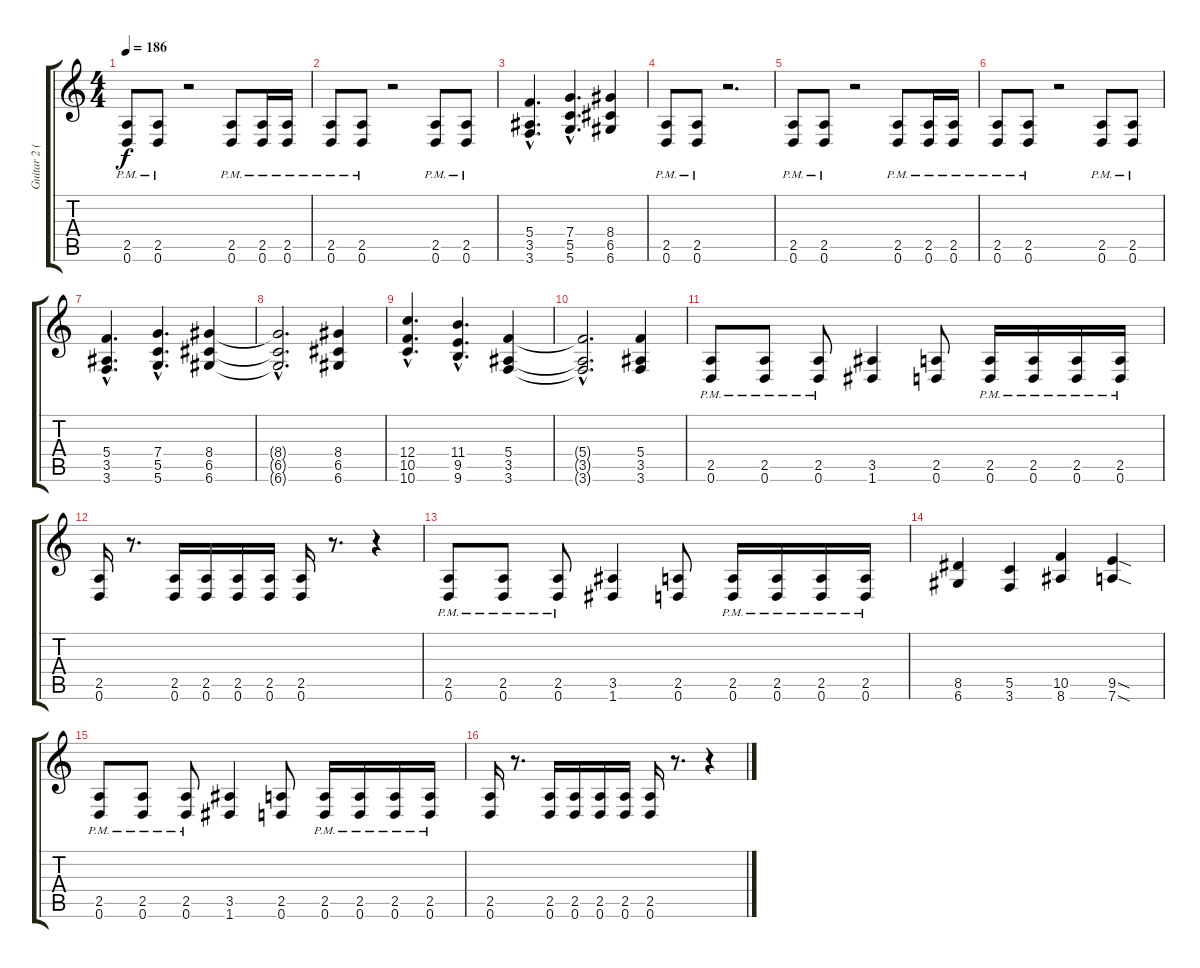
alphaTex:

\track ("Guitar 2 (Holmes)" "Guitar 2 (") {instrument distortionguitar}
\staff {score tabs}
\tuning (D4 A3 F3 C3 G2 D2) {hide}
\ts (4 4)
\tempo 186
\clef g2
\ks c
(2.5{pm} 0.6{pm}).8{dy f} (2.5{pm} 0.6{pm}).8 r.2 (2.5{pm} 0.6{pm}).8 (2.5{pm} 0.6{pm}).16 (2.5{pm} 0.6{pm}).16 |
(2.5{pm} 0.6{pm}).8 (2.5{pm} 0.6{pm}).8 r.2 (2.5{pm} 0.6{pm}).8 (2.5{pm} 0.6{pm}).8 |
(5.4{hac} 3.5{hac} 3.6{hac}).4{d} (7.4{hac} 5.5{hac} 5.6{hac}).4{d} (8.4 6.5 6.6).4 |
(2.5{pm} 0.6{pm}).8 (2.5{pm} 0.6{pm}).8 r.2{d} |
(2.5{pm} 0.6{pm}).8 (2.5{pm} 0.6{pm}).8 r.2 (2.5{pm} 0.6{pm}).8 (2.5{pm} 0.6{pm}).16 (2.5{pm} 0.6{pm}).16 |
(2.5{pm} 0.6{pm}).8 (2.5{pm} 0.6{pm}).8 r.2 (2.5{pm} 0.6{pm}).8 (2.5{pm} 0.6{pm}).8 |
(5.4{hac} 3.5{hac} 3.6{hac}).4{d} (7.4{hac} 5.5{hac} 5.6{hac}).4{d} (8.4 6.5 6.6).4 |
(8.4{hac t} 6.5{hac t} 6.6{hac t}).2{d} (8.4 6.5 6.6).4 |
(12.4{hac} 10.5{hac} 10.6{hac}).4{d} (11.4{hac} 9.5{hac} 9.6{hac}).4{d} (5.4 3.5 3.6).4 |
(5.4{hac t} 3.5{hac t} 3.6{hac t}).2{d} (5.4 3.5 3.6).4 |
(2.5{pm} 0.6{pm}).8 (2.5{pm} 0.6{pm}).8 (2.5{pm} 0.6{pm}).8 (3.5 1.6).4 (2.5 0.6).8 (2.5{pm} 0.6{pm}).16 (2.5{pm} 0.6{pm}).16 (2.5{pm} 0.6{pm}).16 (2.5{pm} 0.6{pm}).16 |
(2.5 0.6).16 r.8{d} (2.5 0.6).16 (2.5 0.6).16 (2.5 0.6).16 (2.5 0.6).16 (2.5 0.6).16 r.8{d} r.4 |
(2.5{pm} 0.6{pm}).8 (2.5{pm} 0.6{pm}).8 (2.5{pm} 0.6{pm}).8 (3.5 1.6).4 (2.5 0.6).8 (2.5{pm} 0.6{pm}).16 (2.5{pm} 0.6{pm}).16 (2.5{pm} 0.6{pm}).16 (2.5{pm} 0.6{pm}).16 |
(8.5 6.6).4 (5.5 3.6).4 (10.5 8.6).4 (9.5{sod} 7.6{sod}).4 |
(2.5{pm} 0.6{pm}).8 (2.5{pm} 0.6{pm}).8 (2.5{pm} 0.6{pm}).8 (3.5 1.6).4 (2.5 0.6).8 (2.5{pm} 0.6{pm}).16 (2.5{pm} 0.6{pm}).16 (2.5{pm} 0.6{pm}).16 (2.5{pm} 0.6{pm}).16 |
(2.5 0.6).16 r.8{d} (2.5 0.6).16 (2.5 0.6).16 (2.5 0.6).16 (2.5 0.6).16 (2.5 0.6).16 r.8{d} r.4
